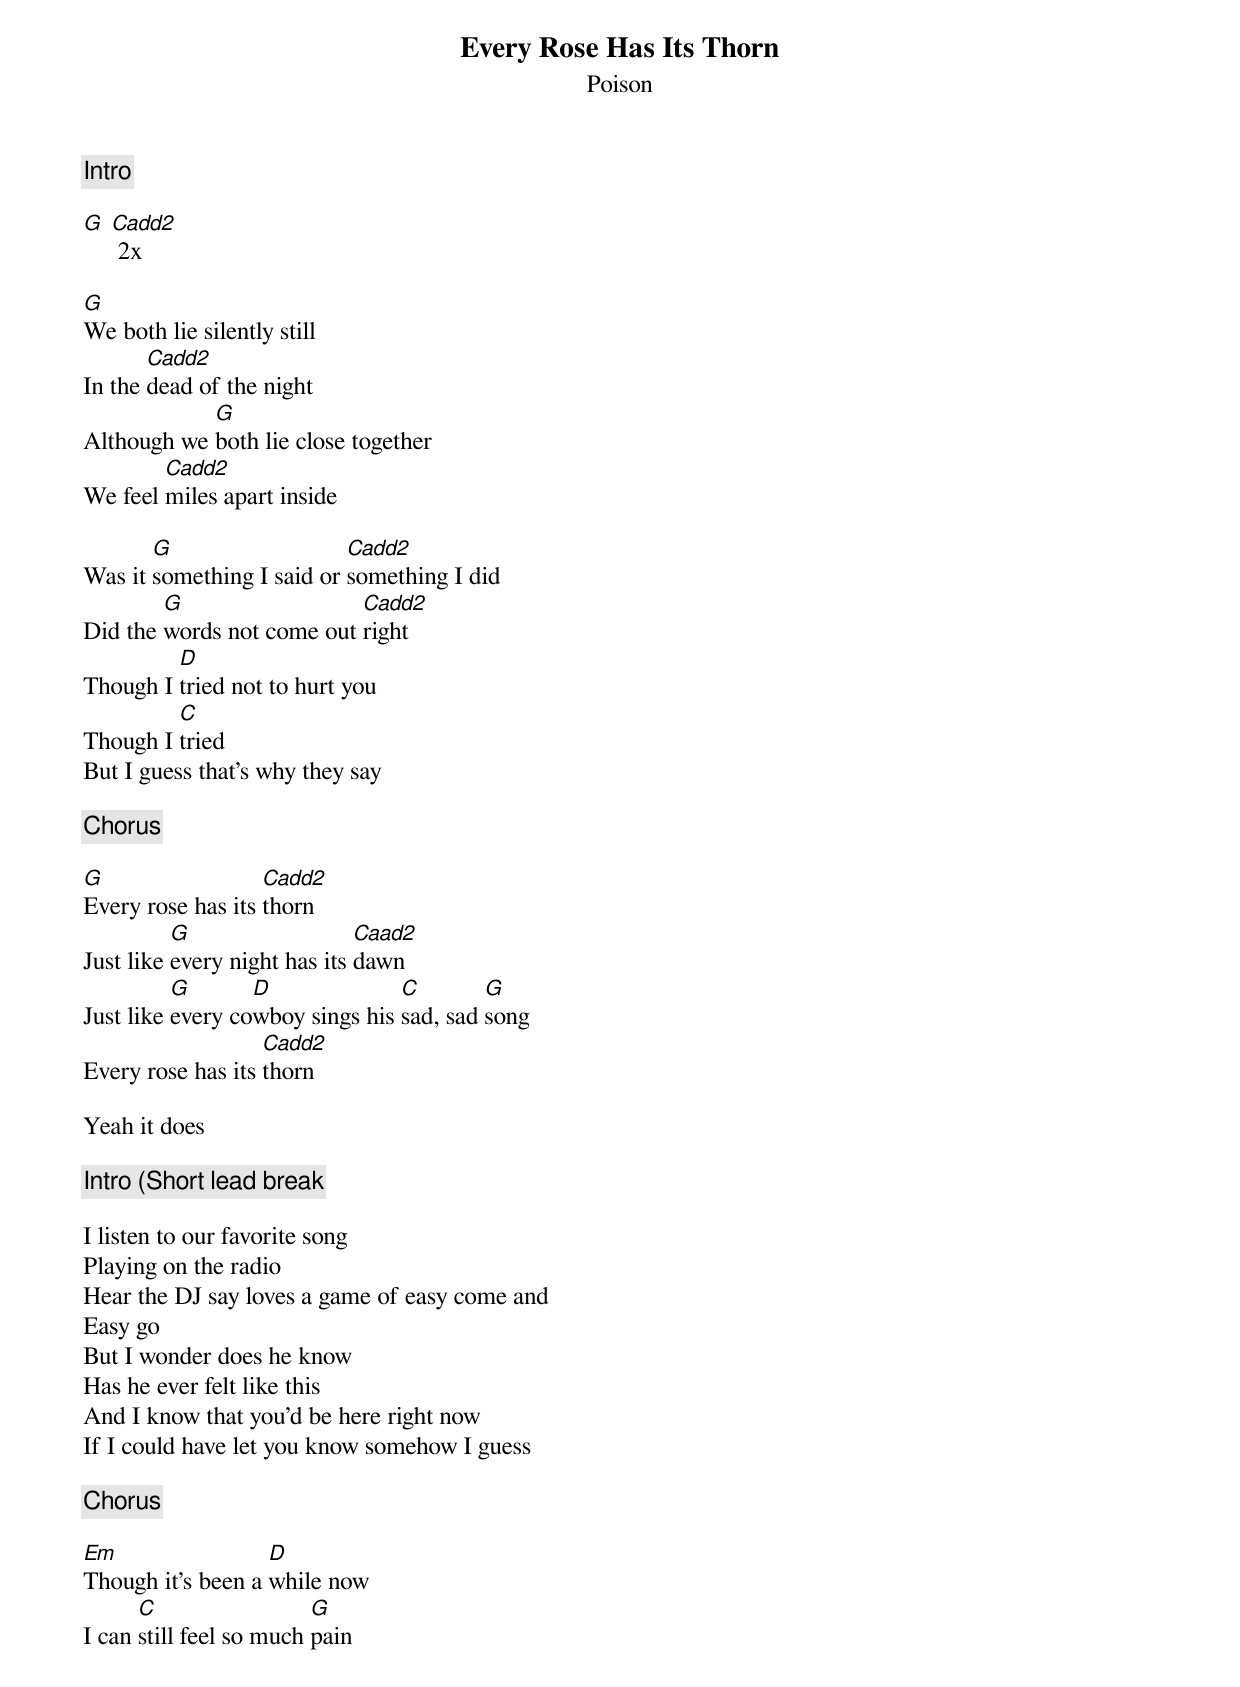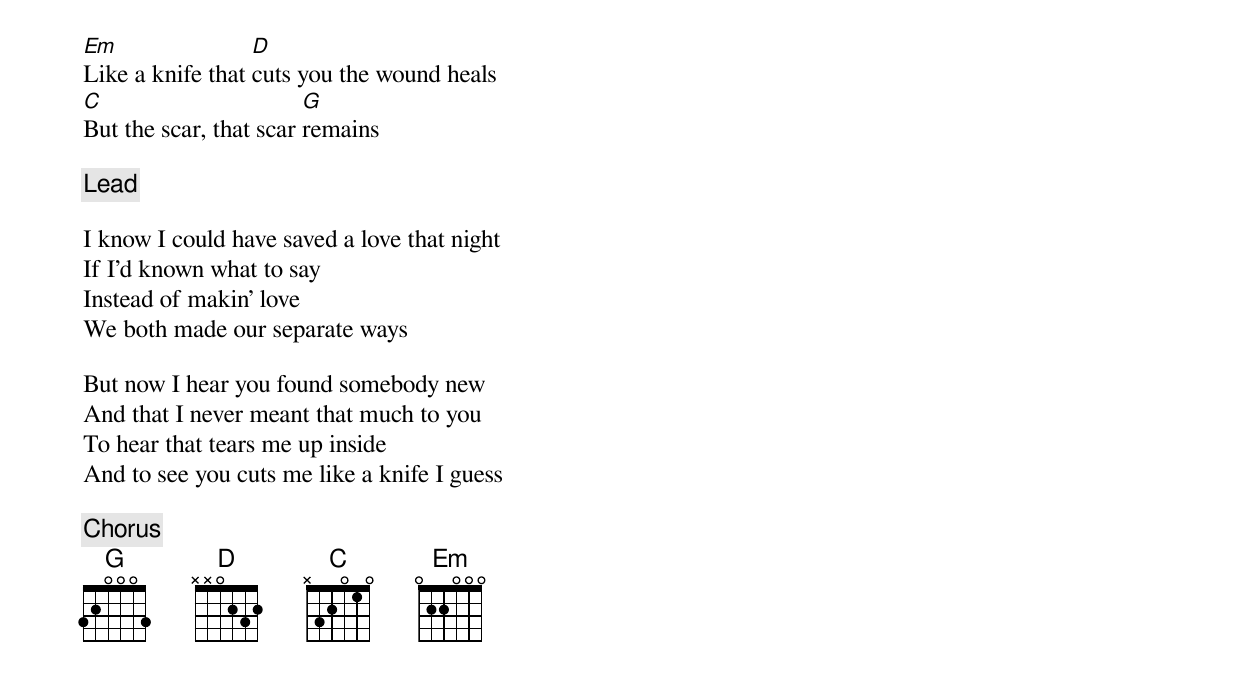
{t:Every Rose Has Its Thorn}
{st:Poison}
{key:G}

{c:Intro}

[G] [Cadd2] 2x

[G]We both lie silently still
In the [Cadd2]dead of the night
Although we [G]both lie close together
We feel [Cadd2]miles apart inside

Was it [G]something I said or [Cadd2]something I did
Did the [G]words not come out [Cadd2]right
Though I [D]tried not to hurt you
Though I [C]tried
But I guess that's why they say

{c:Chorus}

[G]Every rose has its [Cadd2]thorn
Just like [G]every night has its [Caad2]dawn
Just like [G]every co[D]wboy sings his [C]sad, sad [G]song
Every rose has its [Cadd2]thorn

Yeah it does

{c:Intro (Short lead break}

I listen to our favorite song
Playing on the radio
Hear the DJ say loves a game of easy come and
Easy go
But I wonder does he know
Has he ever felt like this
And I know that you'd be here right now
If I could have let you know somehow I guess

{c:Chorus}

[Em]Though it's been a [D]while now
I can [C]still feel so much [G]pain
[Em]Like a knife that [D]cuts you the wound heals
[C]But the scar, that scar [G]remains

{c:Lead}

I know I could have saved a love that night
If I'd known what to say
Instead of makin' love
We both made our separate ways

But now I hear you found somebody new
And that I never meant that much to you
To hear that tears me up inside
And to see you cuts me like a knife I guess

{c:Chorus}
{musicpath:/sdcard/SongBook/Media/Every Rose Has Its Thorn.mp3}
